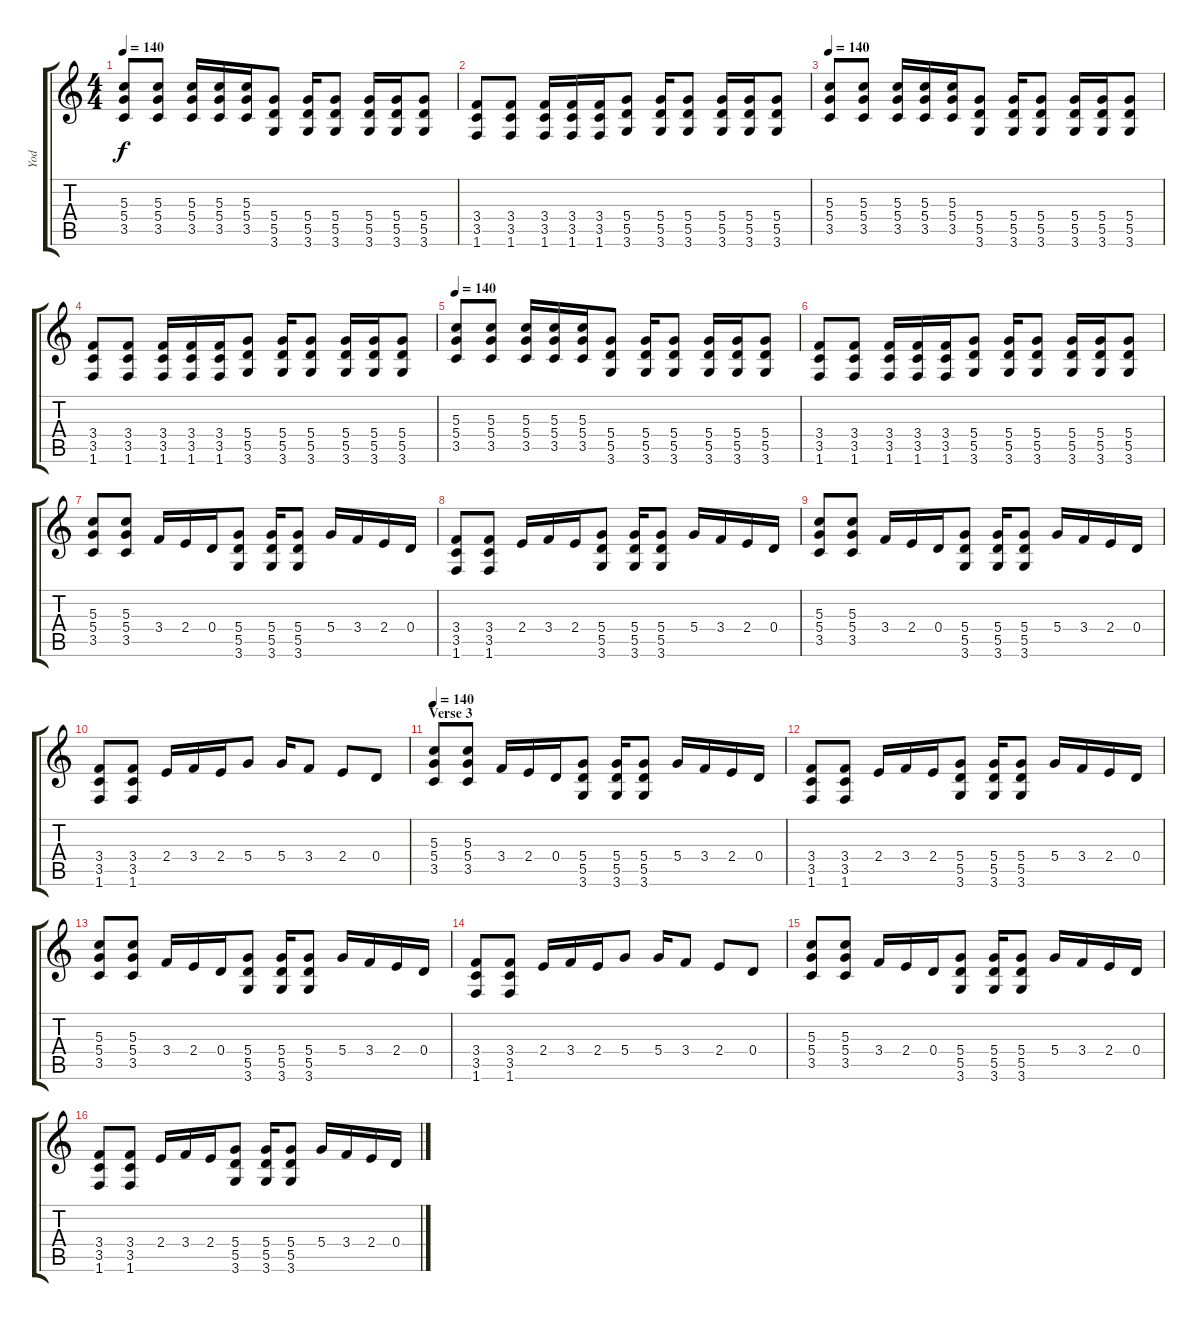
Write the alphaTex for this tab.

\track ("Yod" "Yod") {instrument distortionguitar}
\staff {score tabs}
\tuning (E4 B3 G3 D3 A2 E2) {hide}
\ts (4 4)
\tempo 140
\clef g2
\ks c
(5.3 5.4 3.5).8{dy f} (5.3 5.4 3.5).8 (5.3 5.4 3.5).16 (5.3 5.4 3.5).16 (5.3 5.4 3.5).16 (5.4 5.5 3.6).8 (5.4 5.5 3.6).16 (5.4 5.5 3.6).8 (5.4 5.5 3.6).16 (5.4 5.5 3.6).16 (5.4 5.5 3.6).8 |
(3.4 3.5 1.6).8 (3.4 3.5 1.6).8 (3.4 3.5 1.6).16 (3.4 3.5 1.6).16 (3.4 3.5 1.6).16 (5.4 5.5 3.6).8 (5.4 5.5 3.6).16 (5.4 5.5 3.6).8 (5.4 5.5 3.6).16 (5.4 5.5 3.6).16 (5.4 5.5 3.6).8 |
\tempo 140
(5.3 5.4 3.5).8 (5.3 5.4 3.5).8 (5.3 5.4 3.5).16 (5.3 5.4 3.5).16 (5.3 5.4 3.5).16 (5.4 5.5 3.6).8 (5.4 5.5 3.6).16 (5.4 5.5 3.6).8 (5.4 5.5 3.6).16 (5.4 5.5 3.6).16 (5.4 5.5 3.6).8 |
(3.4 3.5 1.6).8 (3.4 3.5 1.6).8 (3.4 3.5 1.6).16 (3.4 3.5 1.6).16 (3.4 3.5 1.6).16 (5.4 5.5 3.6).8 (5.4 5.5 3.6).16 (5.4 5.5 3.6).8 (5.4 5.5 3.6).16 (5.4 5.5 3.6).16 (5.4 5.5 3.6).8 |
\tempo 140
(5.3 5.4 3.5).8 (5.3 5.4 3.5).8 (5.3 5.4 3.5).16 (5.3 5.4 3.5).16 (5.3 5.4 3.5).16 (5.4 5.5 3.6).8 (5.4 5.5 3.6).16 (5.4 5.5 3.6).8 (5.4 5.5 3.6).16 (5.4 5.5 3.6).16 (5.4 5.5 3.6).8 |
(3.4 3.5 1.6).8 (3.4 3.5 1.6).8 (3.4 3.5 1.6).16 (3.4 3.5 1.6).16 (3.4 3.5 1.6).16 (5.4 5.5 3.6).8 (5.4 5.5 3.6).16 (5.4 5.5 3.6).8 (5.4 5.5 3.6).16 (5.4 5.5 3.6).16 (5.4 5.5 3.6).8 |
(5.3 5.4 3.5).8{volume 15} (5.3 5.4 3.5).8 3.4.16 2.4.16 0.4.16 (5.4 5.5 3.6).8 (5.4 5.5 3.6).16 (5.4 5.5 3.6).8 5.4.16 3.4.16 2.4.16 0.4.16 |
(3.4 3.5 1.6).8 (3.4 3.5 1.6).8 2.4.16 3.4.16 2.4.16 (5.4 5.5 3.6).8 (5.4 5.5 3.6).16 (5.4 5.5 3.6).8 5.4.16 3.4.16 2.4.16 0.4.16 |
(5.3 5.4 3.5).8 (5.3 5.4 3.5).8 3.4.16 2.4.16 0.4.16 (5.4 5.5 3.6).8 (5.4 5.5 3.6).16 (5.4 5.5 3.6).8 5.4.16 3.4.16 2.4.16 0.4.16 |
(3.4 3.5 1.6).8 (3.4 3.5 1.6).8 2.4.16 3.4.16 2.4.16 5.4.8 5.4.16 3.4.8 2.4.8 0.4.8 |
\section ("" "Verse 3")
\tempo 140
(5.3 5.4 3.5).8{volume 15} (5.3 5.4 3.5).8 3.4.16 2.4.16 0.4.16 (5.4 5.5 3.6).8 (5.4 5.5 3.6).16 (5.4 5.5 3.6).8 5.4.16 3.4.16 2.4.16 0.4.16 |
(3.4 3.5 1.6).8 (3.4 3.5 1.6).8 2.4.16 3.4.16 2.4.16 (5.4 5.5 3.6).8 (5.4 5.5 3.6).16 (5.4 5.5 3.6).8 5.4.16 3.4.16 2.4.16 0.4.16 |
(5.3 5.4 3.5).8 (5.3 5.4 3.5).8 3.4.16 2.4.16 0.4.16 (5.4 5.5 3.6).8 (5.4 5.5 3.6).16 (5.4 5.5 3.6).8 5.4.16 3.4.16 2.4.16 0.4.16 |
(3.4 3.5 1.6).8 (3.4 3.5 1.6).8 2.4.16 3.4.16 2.4.16 5.4.8 5.4.16 3.4.8 2.4.8 0.4.8 |
(5.3 5.4 3.5).8{volume 15} (5.3 5.4 3.5).8 3.4.16 2.4.16 0.4.16 (5.4 5.5 3.6).8 (5.4 5.5 3.6).16 (5.4 5.5 3.6).8 5.4.16 3.4.16 2.4.16 0.4.16 |
(3.4 3.5 1.6).8 (3.4 3.5 1.6).8 2.4.16 3.4.16 2.4.16 (5.4 5.5 3.6).8 (5.4 5.5 3.6).16 (5.4 5.5 3.6).8 5.4.16 3.4.16 2.4.16 0.4.16
